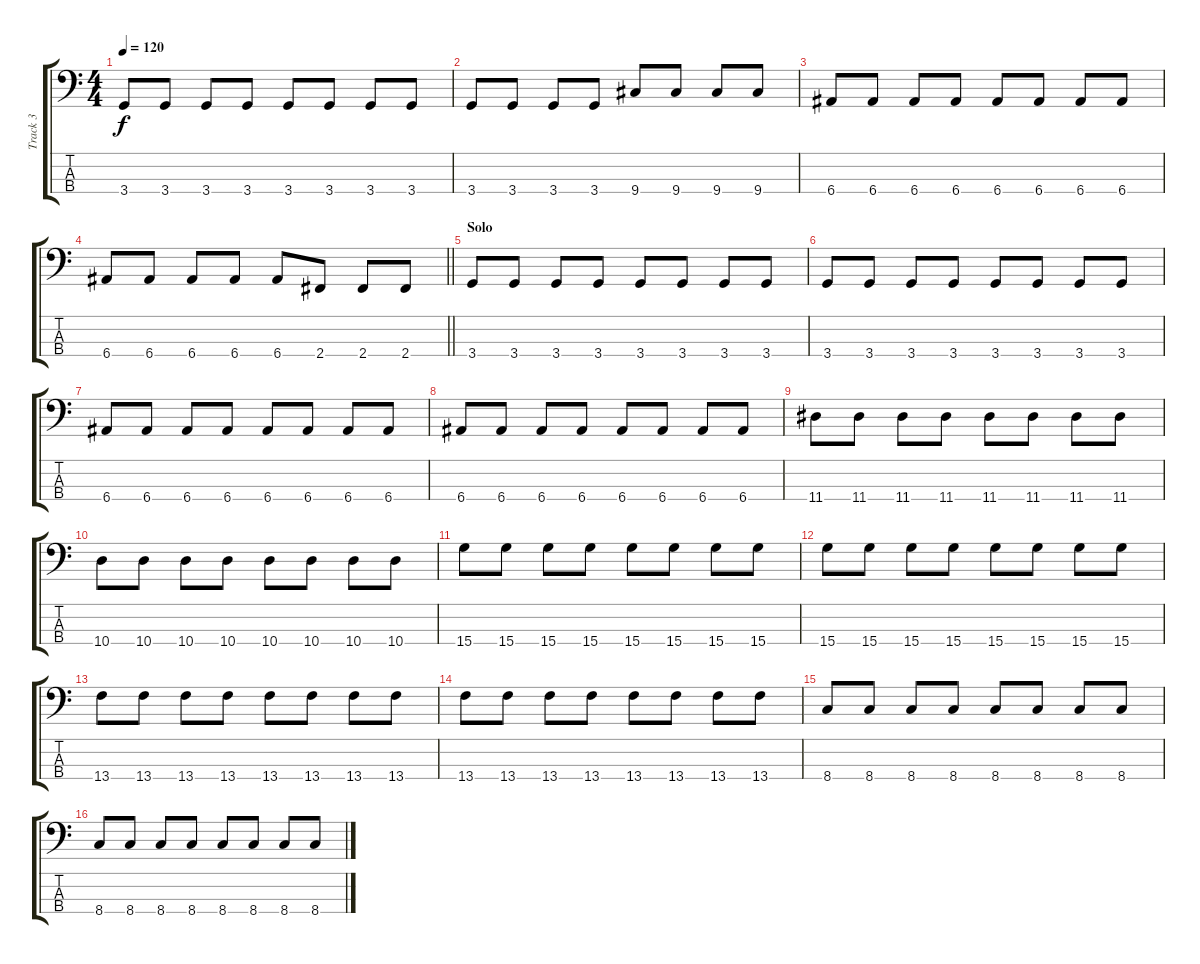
\track ("Track 3" "Track 3") {instrument electricbassfinger}
\staff {score tabs}
\tuning (G2 D2 A1 E1) {hide}
\ts (4 4)
\tempo 120
\clef f4
\ks c
3.4.8{dy f} 3.4.8 3.4.8 3.4.8 3.4.8 3.4.8 3.4.8 3.4.8 |
3.4.8 3.4.8 3.4.8 3.4.8 9.4.8 9.4.8 9.4.8 9.4.8 |
6.4.8 6.4.8 6.4.8 6.4.8 6.4.8 6.4.8 6.4.8 6.4.8 |
\barLineRight lightlight
6.4.8 6.4.8 6.4.8 6.4.8 6.4.8 2.4.8 2.4.8 2.4.8 |
\section ("" "Solo")
3.4.8 3.4.8 3.4.8 3.4.8 3.4.8 3.4.8 3.4.8 3.4.8 |
3.4.8 3.4.8 3.4.8 3.4.8 3.4.8 3.4.8 3.4.8 3.4.8 |
6.4.8 6.4.8 6.4.8 6.4.8 6.4.8 6.4.8 6.4.8 6.4.8 |
6.4.8 6.4.8 6.4.8 6.4.8 6.4.8 6.4.8 6.4.8 6.4.8 |
11.4.8 11.4.8 11.4.8 11.4.8 11.4.8 11.4.8 11.4.8 11.4.8 |
10.4.8 10.4.8 10.4.8 10.4.8 10.4.8 10.4.8 10.4.8 10.4.8 |
15.4.8 15.4.8 15.4.8 15.4.8 15.4.8 15.4.8 15.4.8 15.4.8 |
15.4.8 15.4.8 15.4.8 15.4.8 15.4.8 15.4.8 15.4.8 15.4.8 |
13.4.8 13.4.8 13.4.8 13.4.8 13.4.8 13.4.8 13.4.8 13.4.8 |
13.4.8 13.4.8 13.4.8 13.4.8 13.4.8 13.4.8 13.4.8 13.4.8 |
8.4.8 8.4.8 8.4.8 8.4.8 8.4.8 8.4.8 8.4.8 8.4.8 |
8.4.8 8.4.8 8.4.8 8.4.8 8.4.8 8.4.8 8.4.8 8.4.8
